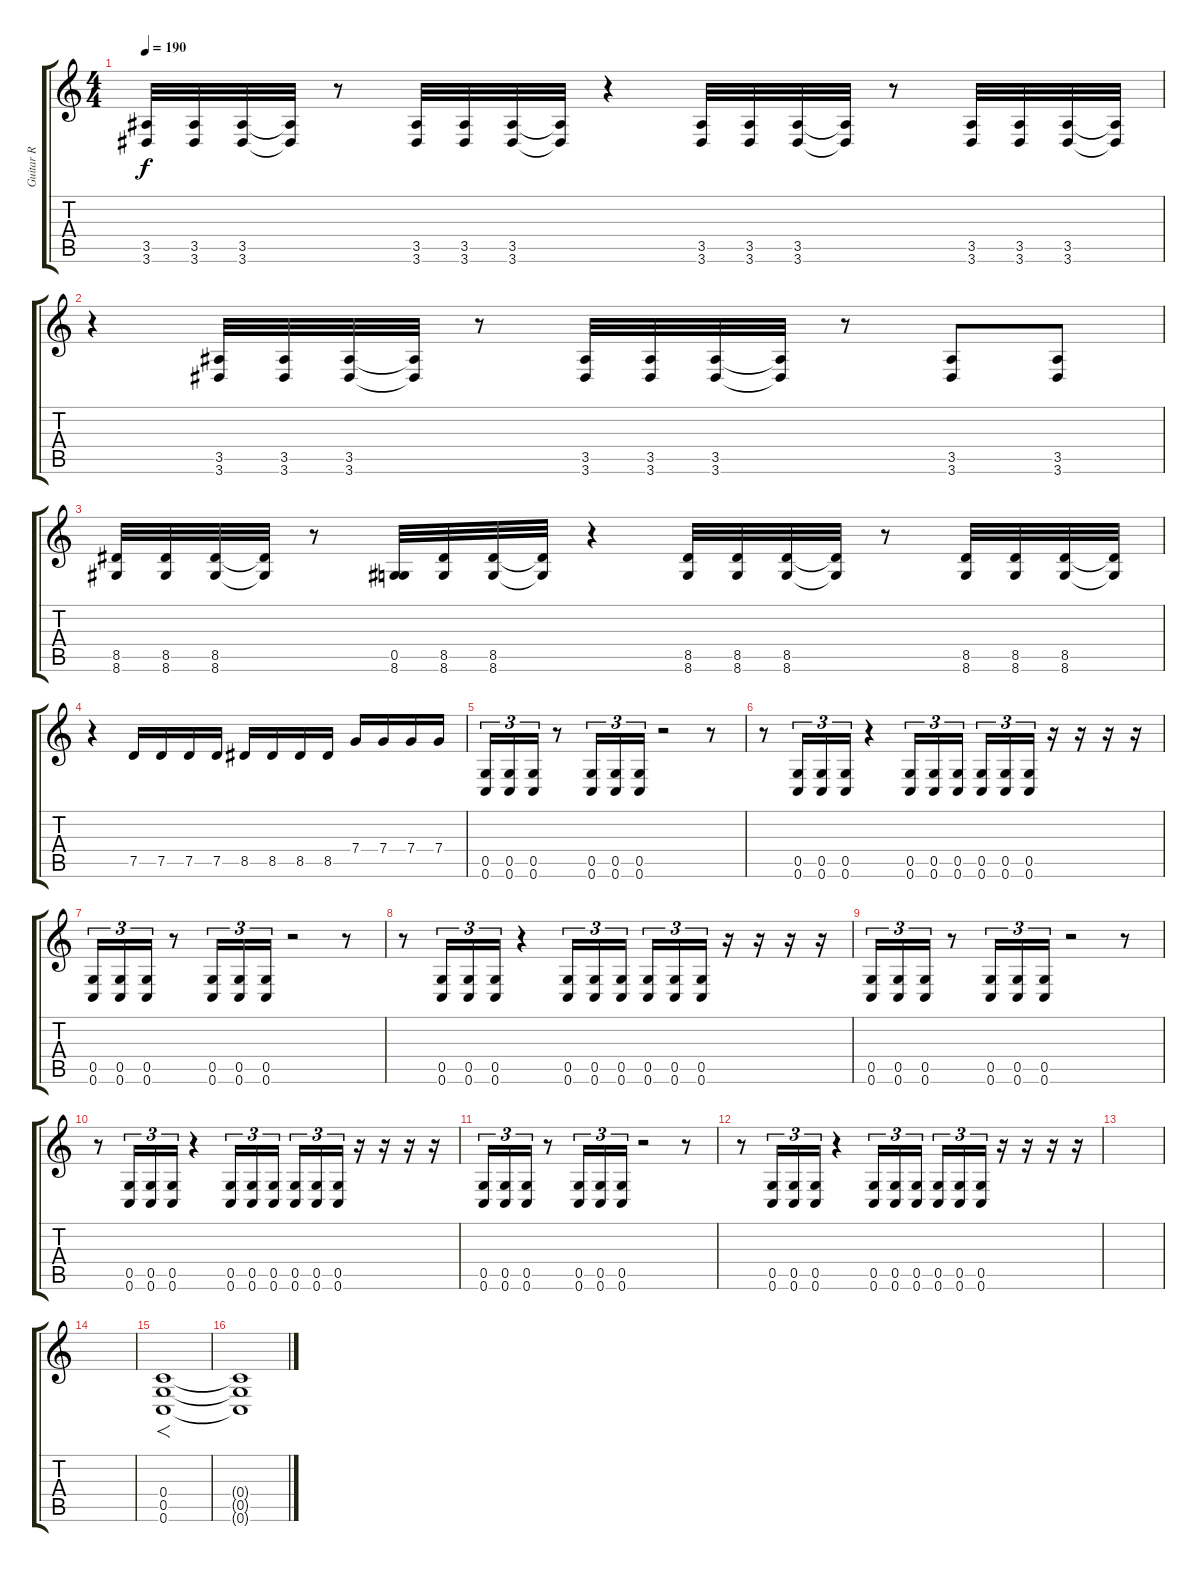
\track ("Guitar R" "Guitar R") {instrument distortionguitar}
\staff {score tabs}
\tuning (D4 A3 F3 C3 G2 C2) {hide}
\ts (4 4)
\tempo 190
\clef g2
\ks c
(3.5 3.6).32{dy f} (3.5 3.6).32 (3.5 3.6).32 (3.5{t} 3.6{t}).32 r.8 (3.5 3.6).32 (3.5 3.6).32 (3.5 3.6).32 (3.5{t} 3.6{t}).32 r.4 (3.5 3.6).32 (3.5 3.6).32 (3.5 3.6).32 (3.5{t} 3.6{t}).32 r.8 (3.5 3.6).32 (3.5 3.6).32 (3.5 3.6).32 (3.5{t} 3.6{t}).32 |
r.4 (3.5 3.6).32 (3.5 3.6).32 (3.5 3.6).32 (3.5{t} 3.6{t}).32 r.8 (3.5 3.6).32 (3.5 3.6).32 (3.5 3.6).32 (3.5{t} 3.6{t}).32 r.8 (3.5 3.6).8 (3.5 3.6).8 |
(8.5 8.6).32 (8.5 8.6).32 (8.5 8.6).32 (8.5{t} 8.6{t}).32 r.8 (0.5 8.6).32 (8.5 8.6).32 (8.5 8.6).32 (8.5{t} 8.6{t}).32 r.4 (8.5 8.6).32 (8.5 8.6).32 (8.5 8.6).32 (8.5{t} 8.6{t}).32 r.8 (8.5 8.6).32 (8.5 8.6).32 (8.5 8.6).32 (8.5{t} 8.6{t}).32 |
r.4 7.5.16 7.5.16 7.5.16 7.5.16 8.5.16 8.5.16 8.5.16 8.5.16 7.4.16 7.4.16 7.4.16 7.4.16 |
(0.5 0.6).16{tu (3 2)} (0.5 0.6).16{tu (3 2)} (0.5 0.6).16{tu (3 2)} r.8 (0.5 0.6).16{tu (3 2)} (0.5 0.6).16{tu (3 2)} (0.5 0.6).16{tu (3 2)} r.2 r.8 |
r.8 (0.5 0.6).16{tu (3 2)} (0.5 0.6).16{tu (3 2)} (0.5 0.6).16{tu (3 2)} r.4 (0.5 0.6).16{tu (3 2)} (0.5 0.6).16{tu (3 2)} (0.5 0.6).16{tu (3 2) beam splitsecondary} (0.5 0.6).16{tu (3 2)} (0.5 0.6).16{tu (3 2)} (0.5 0.6).16{tu (3 2)} r.16 r.16 r.16 r.16 |
(0.5 0.6).16{tu (3 2)} (0.5 0.6).16{tu (3 2)} (0.5 0.6).16{tu (3 2)} r.8 (0.5 0.6).16{tu (3 2)} (0.5 0.6).16{tu (3 2)} (0.5 0.6).16{tu (3 2)} r.2 r.8 |
r.8 (0.5 0.6).16{tu (3 2)} (0.5 0.6).16{tu (3 2)} (0.5 0.6).16{tu (3 2)} r.4 (0.5 0.6).16{tu (3 2)} (0.5 0.6).16{tu (3 2)} (0.5 0.6).16{tu (3 2) beam splitsecondary} (0.5 0.6).16{tu (3 2)} (0.5 0.6).16{tu (3 2)} (0.5 0.6).16{tu (3 2)} r.16 r.16 r.16 r.16 |
(0.5 0.6).16{tu (3 2)} (0.5 0.6).16{tu (3 2)} (0.5 0.6).16{tu (3 2)} r.8 (0.5 0.6).16{tu (3 2)} (0.5 0.6).16{tu (3 2)} (0.5 0.6).16{tu (3 2)} r.2 r.8 |
r.8 (0.5 0.6).16{tu (3 2)} (0.5 0.6).16{tu (3 2)} (0.5 0.6).16{tu (3 2)} r.4 (0.5 0.6).16{tu (3 2)} (0.5 0.6).16{tu (3 2)} (0.5 0.6).16{tu (3 2) beam splitsecondary} (0.5 0.6).16{tu (3 2)} (0.5 0.6).16{tu (3 2)} (0.5 0.6).16{tu (3 2)} r.16 r.16 r.16 r.16 |
(0.5 0.6).16{tu (3 2)} (0.5 0.6).16{tu (3 2)} (0.5 0.6).16{tu (3 2)} r.8 (0.5 0.6).16{tu (3 2)} (0.5 0.6).16{tu (3 2)} (0.5 0.6).16{tu (3 2)} r.2 r.8 |
r.8 (0.5 0.6).16{tu (3 2)} (0.5 0.6).16{tu (3 2)} (0.5 0.6).16{tu (3 2)} r.4 (0.5 0.6).16{tu (3 2)} (0.5 0.6).16{tu (3 2)} (0.5 0.6).16{tu (3 2) beam splitsecondary} (0.5 0.6).16{tu (3 2)} (0.5 0.6).16{tu (3 2)} (0.5 0.6).16{tu (3 2)} r.16 r.16 r.16 r.16 |
|
|
(0.4 0.5 0.6).1{f} |
(0.4{t} 0.5{t} 0.6{t}).1
